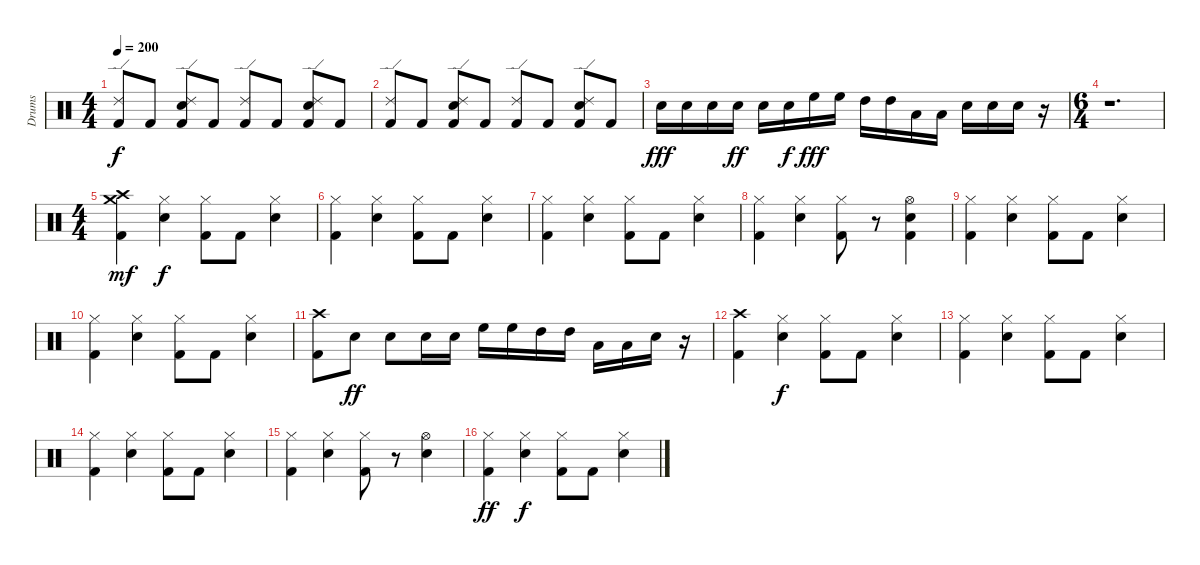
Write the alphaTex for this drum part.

\track ("Drums" "Drums") {instrument percussion}
\staff {score}
\articulation defaults
\ts (4 4)
\tempo 200
\clef neutral
\ks c
("Ride (edge) 2" "Kick (hit) 2").8{dy f} "Kick (hit) 2".8 ("Ride (edge) 2" "Snare (hit) 2" "Kick (hit) 2").8 "Kick (hit) 2".8 ("Ride (edge) 2" "Kick (hit) 2").8 "Kick (hit) 2".8 ("Ride (edge) 2" "Snare (hit) 2" "Kick (hit) 2").8 "Kick (hit) 2".8 |
("Ride (edge) 2" "Kick (hit) 2").8 "Kick (hit) 2".8 ("Ride (edge) 2" "Snare (hit) 2" "Kick (hit) 2").8 "Kick (hit) 2".8 ("Ride (edge) 2" "Kick (hit) 2").8 "Kick (hit) 2".8 ("Ride (edge) 2" "Snare (hit) 2" "Kick (hit) 2").8 "Kick (hit) 2".8 |
"Snare (hit) 2".16{dy fff} "Snare (hit) 2".16 "Snare (hit) 2".16 "Snare (hit) 2".16{dy ff} "Snare (hit) 2".16 "Snare (hit) 2".16{dy f} "High Floor Tom (hit)".16{dy fff} "High Floor Tom (hit)".16 "High Tom (hit)".16 "High Tom (hit)".16 "Low Tom (hit)".16 "Low Tom (hit)".16 "Snare (hit) 2".16 "Snare (hit) 2".16 "Snare (hit) 2".16 r.16 |
\ts (6 4)
r.1{d} |
\ts (4 4)
("Crash high (hit)" "Crash medium (hit)" "Kick (hit) 2").4{dy mf} ("Hi-Hat (closed)" "Snare (hit) 2").4{dy f} ("Hi-Hat (closed)" "Kick (hit) 2").8 "Kick (hit) 2".8 ("Hi-Hat (closed)" "Snare (hit) 2").4 |
("Hi-Hat (closed)" "Kick (hit) 2").4 ("Hi-Hat (closed)" "Snare (hit) 2").4 ("Hi-Hat (closed)" "Kick (hit) 2").8 "Kick (hit) 2".8 ("Hi-Hat (closed)" "Snare (hit) 2").4 |
("Hi-Hat (closed)" "Kick (hit) 2").4 ("Hi-Hat (closed)" "Snare (hit) 2").4 ("Hi-Hat (closed)" "Kick (hit) 2").8 "Kick (hit) 2".8 ("Hi-Hat (closed)" "Snare (hit) 2").4 |
("Hi-Hat (closed)" "Kick (hit) 2").4 ("Hi-Hat (closed)" "Snare (hit) 2").4 ("Hi-Hat (closed)" "Kick (hit) 2").8 r.8 ("Hi-Hat (open)" "Snare (hit) 2" "Kick (hit) 2").4 |
("Hi-Hat (closed)" "Kick (hit) 2").4 ("Hi-Hat (closed)" "Snare (hit) 2").4 ("Hi-Hat (closed)" "Kick (hit) 2").8 "Kick (hit) 2".8 ("Hi-Hat (closed)" "Snare (hit) 2").4 |
("Hi-Hat (closed)" "Kick (hit) 2").4 ("Hi-Hat (closed)" "Snare (hit) 2").4 ("Hi-Hat (closed)" "Kick (hit) 2").8 "Kick (hit) 2".8 ("Hi-Hat (closed)" "Snare (hit) 2").4 |
("Crash high (hit)" "Kick (hit) 2").8 "Snare (hit) 2".8{dy ff} "Snare (hit) 2".8 "Snare (hit) 2".16 "Snare (hit) 2".16 "High Floor Tom (hit)".16 "High Floor Tom (hit)".16 "High Tom (hit)".16 "High Tom (hit)".16 "Low Tom (hit)".16 "Low Tom (hit)".16 "Snare (hit) 2".16 r.16 |
("Crash high (hit)" "Kick (hit) 2").4 ("Hi-Hat (closed)" "Snare (hit) 2").4{dy f} ("Hi-Hat (closed)" "Kick (hit) 2").8 "Kick (hit) 2".8 ("Hi-Hat (closed)" "Snare (hit) 2").4 |
("Hi-Hat (closed)" "Kick (hit) 2").4 ("Hi-Hat (closed)" "Snare (hit) 2").4 ("Hi-Hat (closed)" "Kick (hit) 2").8 "Kick (hit) 2".8 ("Hi-Hat (closed)" "Snare (hit) 2").4 |
("Hi-Hat (closed)" "Kick (hit) 2").4 ("Hi-Hat (closed)" "Snare (hit) 2").4 ("Hi-Hat (closed)" "Kick (hit) 2").8 "Kick (hit) 2".8 ("Hi-Hat (closed)" "Snare (hit) 2").4 |
("Hi-Hat (closed)" "Kick (hit) 2").4 ("Hi-Hat (closed)" "Snare (hit) 2").4 ("Hi-Hat (closed)" "Kick (hit) 2").8 r.8 ("Hi-Hat (open)" "Snare (hit) 2").4 |
("Hi-Hat (closed)" "Kick (hit) 2").4{dy ff} ("Hi-Hat (closed)" "Snare (hit) 2").4{dy f} ("Hi-Hat (closed)" "Kick (hit) 2").8 "Kick (hit) 2".8 ("Hi-Hat (closed)" "Snare (hit) 2").4
